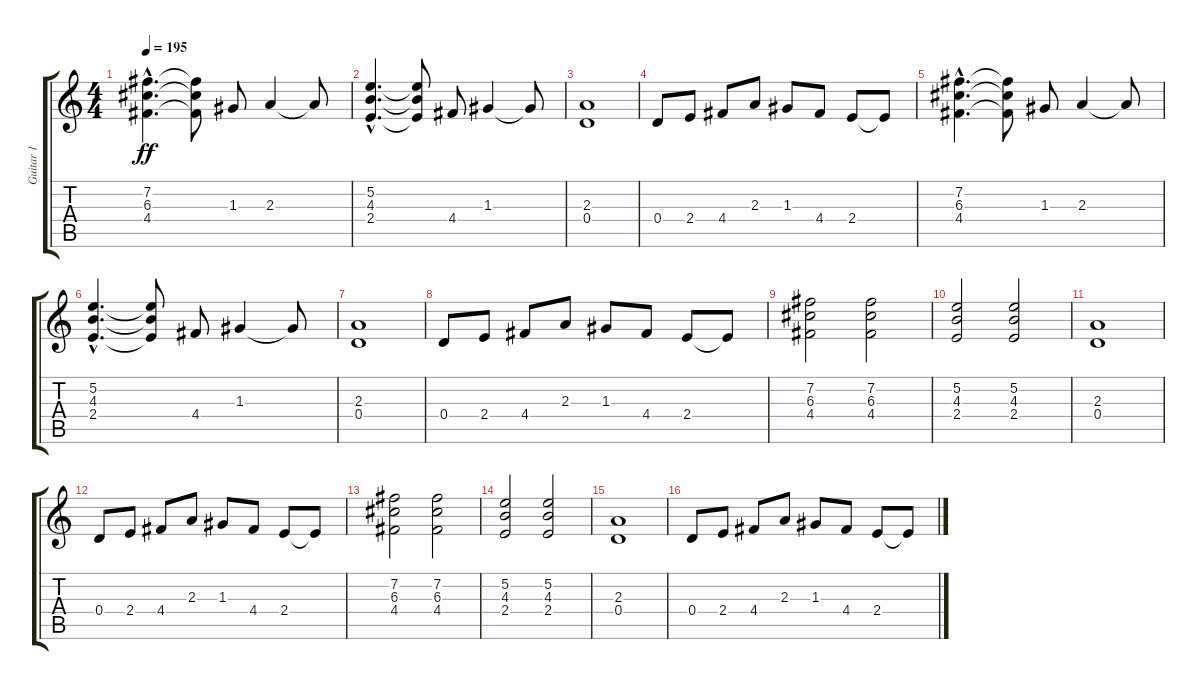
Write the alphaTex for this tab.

\track ("Guitar 1" "Guitar 1") {instrument distortionguitar}
\staff {score tabs}
\tuning (E4 B3 G3 D3 A2 E2) {hide}
\ts (4 4)
\tempo 195
\clef g2
\ks c
(7.2{hac} 6.3{hac} 4.4{hac}).4{d dy ff} (7.2{t} 6.3{t} 4.4{t}).8 1.3.8 2.3.4 2.3{t}.8 |
(5.2{hac} 4.3{hac} 2.4{hac}).4{d} (5.2{t} 4.3{t} 2.4{t}).8 4.4.8 1.3.4 1.3{t}.8 |
(2.3 0.4).1 |
0.4.8 2.4.8 4.4.8 2.3.8 1.3.8 4.4.8 2.4.8 2.4{t}.8 |
(7.2{hac} 6.3{hac} 4.4{hac}).4{d} (7.2{t} 6.3{t} 4.4{t}).8 1.3.8 2.3.4 2.3{t}.8 |
(5.2{hac} 4.3{hac} 2.4{hac}).4{d} (5.2{t} 4.3{t} 2.4{t}).8 4.4.8 1.3.4 1.3{t}.8 |
(2.3 0.4).1 |
0.4.8 2.4.8 4.4.8 2.3.8 1.3.8 4.4.8 2.4.8 2.4{t}.8 |
(7.2 6.3 4.4).2 (7.2 6.3 4.4).2 |
(5.2 4.3 2.4).2 (5.2 4.3 2.4).2 |
(2.3 0.4).1 |
0.4.8 2.4.8 4.4.8 2.3.8 1.3.8 4.4.8 2.4.8 2.4{t}.8 |
(7.2 6.3 4.4).2 (7.2 6.3 4.4).2 |
(5.2 4.3 2.4).2 (5.2 4.3 2.4).2 |
(2.3 0.4).1 |
0.4.8 2.4.8 4.4.8 2.3.8 1.3.8 4.4.8 2.4.8 2.4{t}.8
